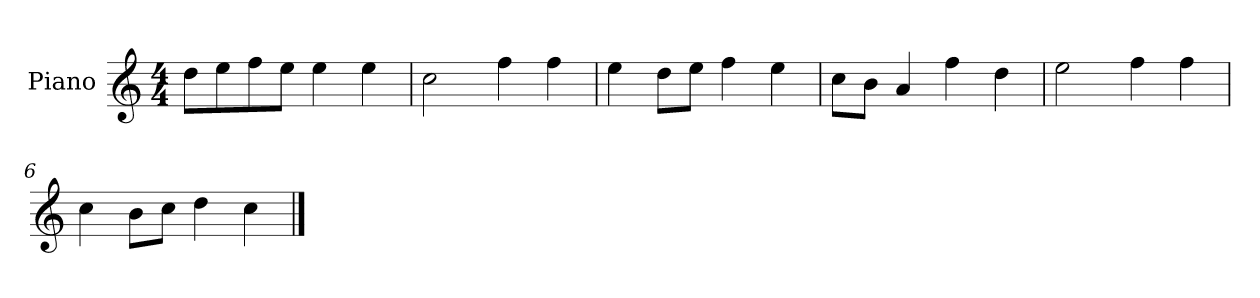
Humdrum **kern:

**kern
*part1
*staff1
*I"Piano
*I'P-no
*clefG2
*k[]
*M4/4
*MM90
=1
8dd\L
8ee\
8ff\
8ee\J
4ee\
4ee\
=2
2cc\
4ff\
4ff\
=3
4ee\
8dd\L
8ee\J
4ff\
4ee\
=4
8cc\L
8b\J
4a/
4ff\
4dd\
=5
2ee\
4ff\
4ff\
=6
4cc\
8b\L
8cc\J
4dd\
4cc\
==
*-
